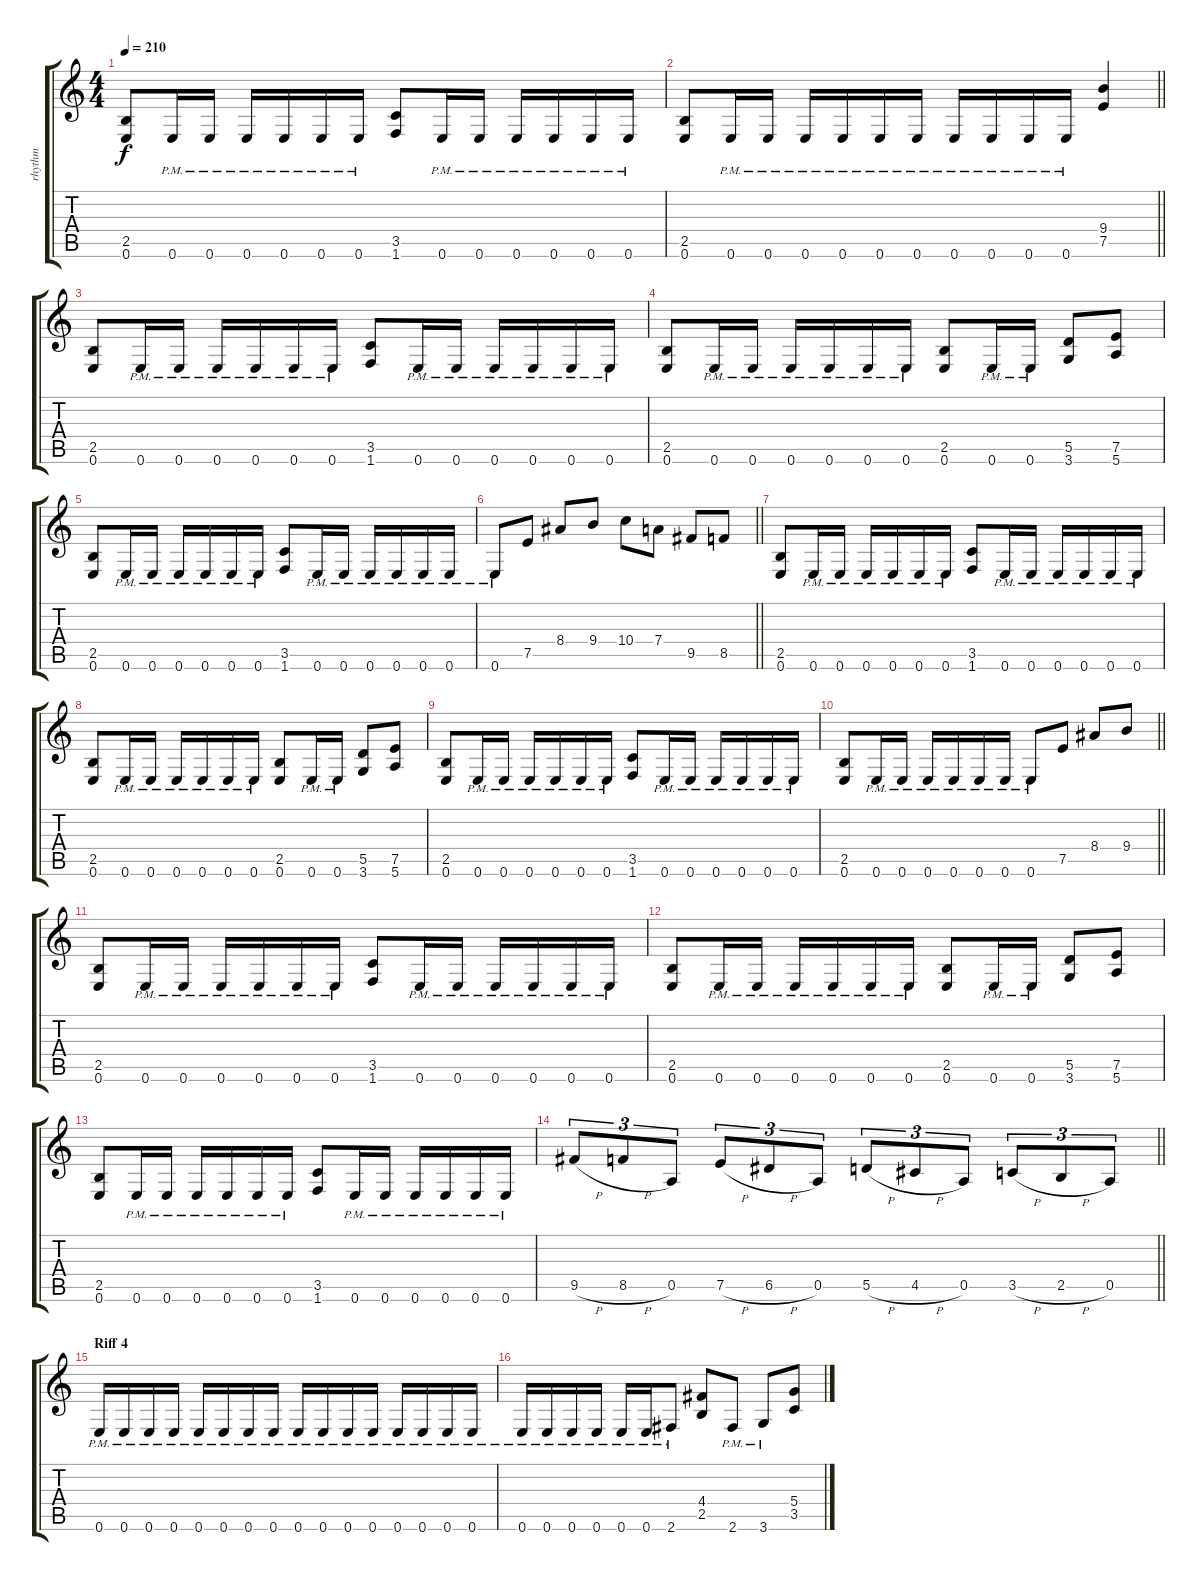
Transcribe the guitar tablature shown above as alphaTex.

\track ("rhythm" "rhythm") {instrument distortionguitar}
\staff {score tabs}
\tuning (E4 B3 G3 D3 A2 E2) {hide}
\ts (4 4)
\tempo 210
\clef g2
\ks c
(2.5 0.6).8{dy f} 0.6{pm}.16 0.6{pm}.16 0.6{pm}.16 0.6{pm}.16 0.6{pm}.16 0.6{pm}.16 (3.5 1.6).8 0.6{pm}.16 0.6{pm}.16 0.6{pm}.16 0.6{pm}.16 0.6{pm}.16 0.6{pm}.16 |
\barLineRight lightlight
(2.5 0.6).8 0.6{pm}.16 0.6{pm}.16 0.6{pm}.16 0.6{pm}.16 0.6{pm}.16 0.6{pm}.16 0.6{pm}.16 0.6{pm}.16 0.6{pm}.16 0.6{pm}.16 (9.4 7.5).4 |
(2.5 0.6).8 0.6{pm}.16 0.6{pm}.16 0.6{pm}.16 0.6{pm}.16 0.6{pm}.16 0.6{pm}.16 (3.5 1.6).8 0.6{pm}.16 0.6{pm}.16 0.6{pm}.16 0.6{pm}.16 0.6{pm}.16 0.6{pm}.16 |
(2.5 0.6).8 0.6{pm}.16 0.6{pm}.16 0.6{pm}.16 0.6{pm}.16 0.6{pm}.16 0.6{pm}.16 (2.5 0.6).8 0.6{pm}.16 0.6{pm}.16 (5.5 3.6).8 (7.5 5.6).8 |
(2.5 0.6).8 0.6{pm}.16 0.6{pm}.16 0.6{pm}.16 0.6{pm}.16 0.6{pm}.16 0.6{pm}.16 (3.5 1.6).8 0.6{pm}.16 0.6{pm}.16 0.6{pm}.16 0.6{pm}.16 0.6{pm}.16 0.6{pm}.16 |
\barLineRight lightlight
0.6{pm}.8 7.5.8 8.4.8 9.4.8 10.4.8 7.4.8 9.5.8 8.5.8 |
(2.5 0.6).8 0.6{pm}.16 0.6{pm}.16 0.6{pm}.16 0.6{pm}.16 0.6{pm}.16 0.6{pm}.16 (3.5 1.6).8 0.6{pm}.16 0.6{pm}.16 0.6{pm}.16 0.6{pm}.16 0.6{pm}.16 0.6{pm}.16 |
(2.5 0.6).8 0.6{pm}.16 0.6{pm}.16 0.6{pm}.16 0.6{pm}.16 0.6{pm}.16 0.6{pm}.16 (2.5 0.6).8 0.6{pm}.16 0.6{pm}.16 (5.5 3.6).8 (7.5 5.6).8 |
(2.5 0.6).8 0.6{pm}.16 0.6{pm}.16 0.6{pm}.16 0.6{pm}.16 0.6{pm}.16 0.6{pm}.16 (3.5 1.6).8 0.6{pm}.16 0.6{pm}.16 0.6{pm}.16 0.6{pm}.16 0.6{pm}.16 0.6{pm}.16 |
\barLineRight lightlight
(2.5 0.6).8 0.6{pm}.16 0.6{pm}.16 0.6{pm}.16 0.6{pm}.16 0.6{pm}.16 0.6{pm}.16 0.6{pm}.8 7.5.8 8.4.8 9.4.8 |
(2.5 0.6).8 0.6{pm}.16 0.6{pm}.16 0.6{pm}.16 0.6{pm}.16 0.6{pm}.16 0.6{pm}.16 (3.5 1.6).8 0.6{pm}.16 0.6{pm}.16 0.6{pm}.16 0.6{pm}.16 0.6{pm}.16 0.6{pm}.16 |
(2.5 0.6).8 0.6{pm}.16 0.6{pm}.16 0.6{pm}.16 0.6{pm}.16 0.6{pm}.16 0.6{pm}.16 (2.5 0.6).8 0.6{pm}.16 0.6{pm}.16 (5.5 3.6).8 (7.5 5.6).8 |
(2.5 0.6).8 0.6{pm}.16 0.6{pm}.16 0.6{pm}.16 0.6{pm}.16 0.6{pm}.16 0.6{pm}.16 (3.5 1.6).8 0.6{pm}.16 0.6{pm}.16 0.6{pm}.16 0.6{pm}.16 0.6{pm}.16 0.6{pm}.16 |
\barLineRight lightlight
9.5{h}.8{tu (3 2)} 8.5{h}.8{tu (3 2)} 0.5.8{tu (3 2)} 7.5{h}.8{tu (3 2)} 6.5{h}.8{tu (3 2)} 0.5.8{tu (3 2)} 5.5{h}.8{tu (3 2)} 4.5{h}.8{tu (3 2)} 0.5.8{tu (3 2)} 3.5{h}.8{tu (3 2)} 2.5{h}.8{tu (3 2)} 0.5.8{tu (3 2)} |
\section ("" "Riff 4")
0.6{pm}.16 0.6{pm}.16 0.6{pm}.16 0.6{pm}.16 0.6{pm}.16 0.6{pm}.16 0.6{pm}.16 0.6{pm}.16 0.6{pm}.16 0.6{pm}.16 0.6{pm}.16 0.6{pm}.16 0.6{pm}.16 0.6{pm}.16 0.6{pm}.16 0.6{pm}.16 |
0.6{pm}.16 0.6{pm}.16 0.6{pm}.16 0.6{pm}.16 0.6{pm}.16 0.6{pm}.16 2.6{pm}.8 (4.4 2.5).8 2.6{pm}.8 3.6{pm}.8 (5.4 3.5).8
